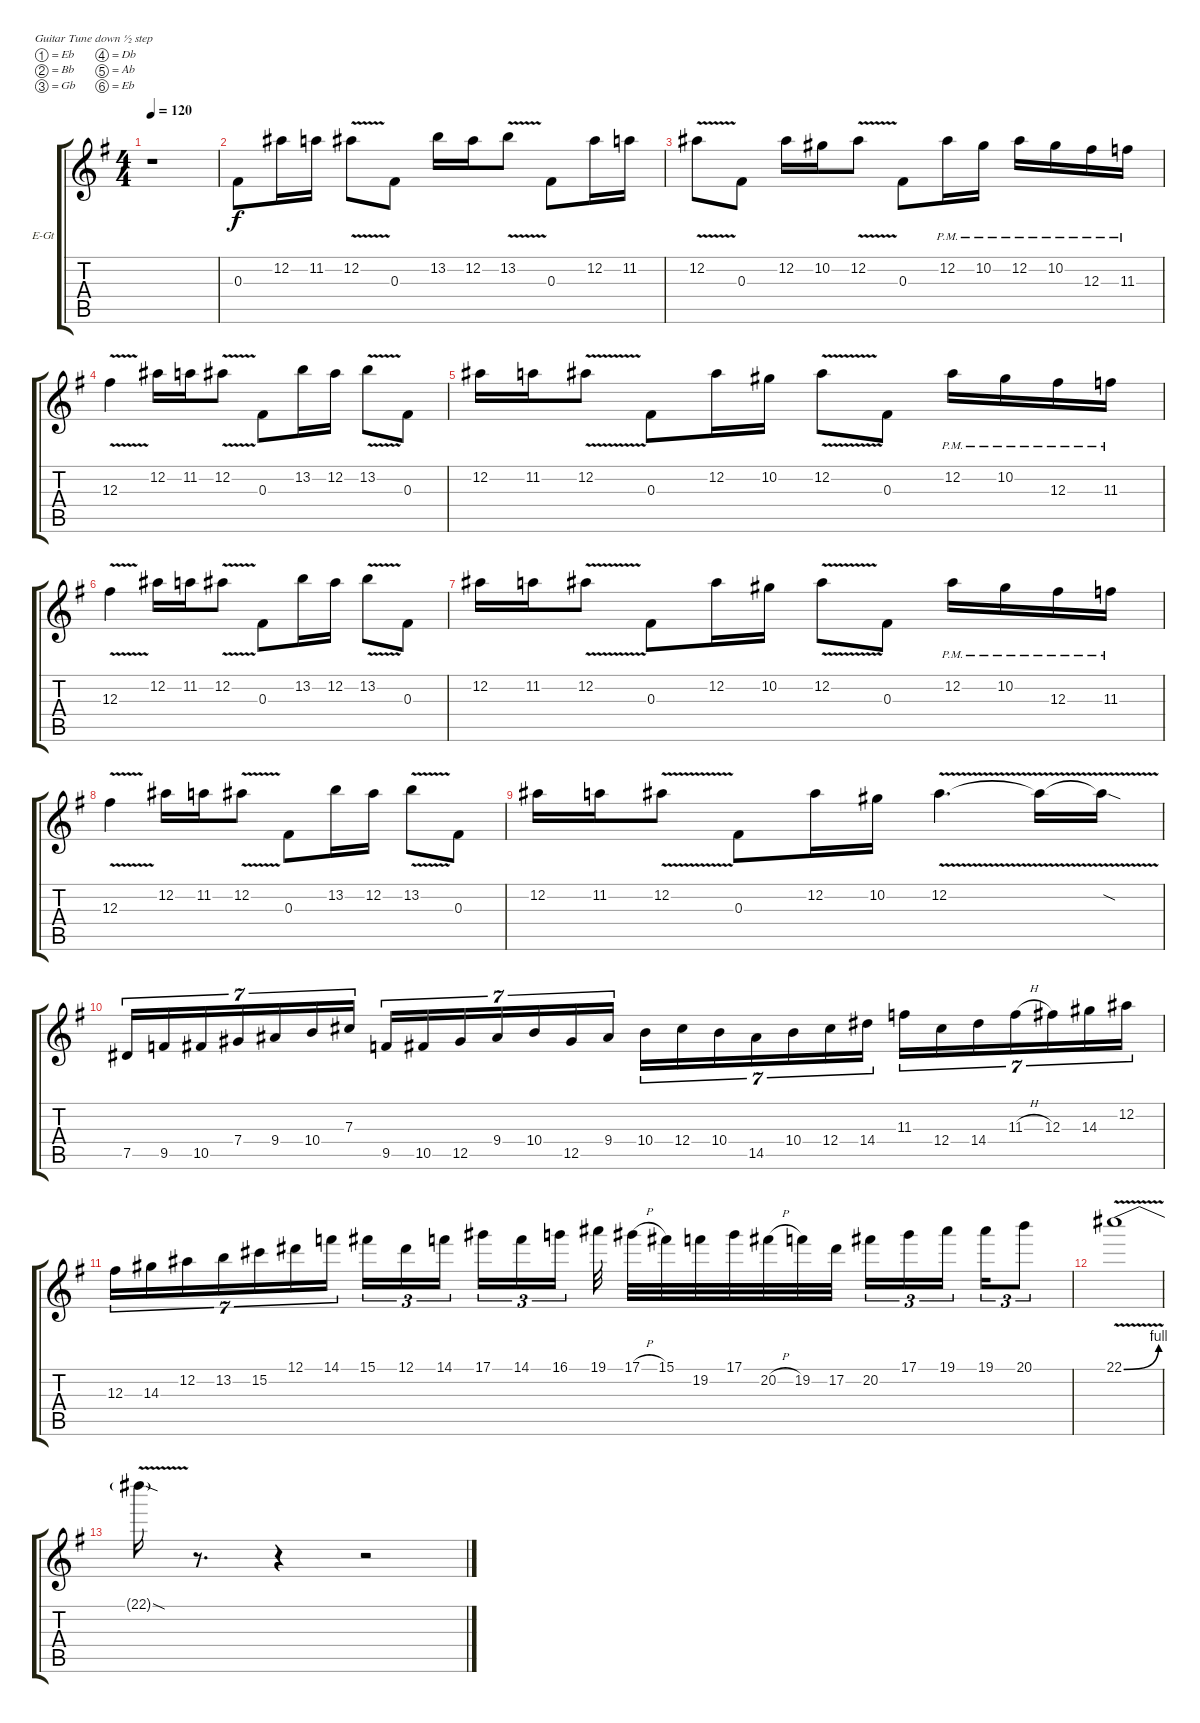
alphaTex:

\bracketExtendMode groupsimilarinstruments
\firstSystemTrackNameOrientation horizontal
\otherSystemsTrackNameOrientation horizontal
\track ("Guitar - Yngwie J. Malmsteen" "E-Gt") {instrument overdrivenguitar}
\staff {score tabs}
\tuning (Eb4 Bb3 Gb3 Db3 Ab2 Eb2)
\ts (4 4)
\tempo 120
\clef g2
\ks eminor
r.1{dy f} |
0.3.8 12.2.16 11.2.16 12.2{v}.8 0.3.8 13.2.16 12.2.16 13.2{v}.8 0.3.8 12.2.16 11.2.16 |
12.2{v}.8 0.3.8 12.2.16 10.2.16 12.2{v}.8 0.3.8 12.2{pm}.16 10.2{pm}.16 12.2{pm}.16 10.2{pm}.16 12.3{pm}.16 11.3{pm}.16 |
12.3{v}.4 12.2.16 11.2.16 12.2{v}.8 0.3.8 13.2.16 12.2.16 13.2{v}.8 0.3.8 |
12.2.16 11.2.16 12.2{v}.8 0.3.8 12.2.16 10.2.16 12.2{v}.8 0.3.8 12.2{pm}.16 10.2{pm}.16 12.3{pm}.16 11.3{pm}.16 |
12.3{v}.4 12.2.16 11.2.16 12.2{v}.8 0.3.8 13.2.16 12.2.16 13.2{v}.8 0.3.8 |
12.2.16 11.2.16 12.2{v}.8 0.3.8 12.2.16 10.2.16 12.2{v}.8 0.3.8 12.2{pm}.16 10.2{pm}.16 12.3{pm}.16 11.3{pm}.16 |
12.3{v}.4 12.2.16 11.2.16 12.2{v}.8 0.3.8 13.2.16 12.2.16 13.2{v}.8 0.3.8 |
12.2.16 11.2.16 12.2{v}.8 0.3.8 12.2.16 10.2.16 12.2{v}.4{d} 12.2{v t}.16 12.2{v sod t}.16 |
7.5.16{tu (7 4)} 9.5.16{tu (7 4)} 10.5.16{tu (7 4)} 7.4.16{tu (7 4)} 9.4.16{tu (7 4)} 10.4.16{tu (7 4)} 7.3.16{tu (7 4)} 9.5.16{tu (7 4)} 10.5.16{tu (7 4)} 12.5.16{tu (7 4)} 9.4.16{tu (7 4)} 10.4.16{tu (7 4)} 12.5.16{tu (7 4)} 9.4.16{tu (7 4)} 10.4.16{tu (7 4)} 12.4.16{tu (7 4)} 10.4.16{tu (7 4)} 14.5.16{tu (7 4)} 10.4.16{tu (7 4)} 12.4.16{tu (7 4)} 14.4.16{tu (7 4)} 11.3.16{tu (7 4)} 12.4.16{tu (7 4)} 14.4.16{tu (7 4)} 11.3{h}.16{tu (7 4)} 12.3.16{tu (7 4)} 14.3.16{tu (7 4)} 12.2.16{tu (7 4)} |
12.3.16{tu (7 4)} 14.3.16{tu (7 4)} 12.2.16{tu (7 4)} 13.2.16{tu (7 4)} 15.2.16{tu (7 4)} 12.1.16{tu (7 4)} 14.1.16{tu (7 4)} 15.1.16{tu (3 2)} 12.1.16{tu (3 2)} 14.1.16{tu (3 2)} 17.1.16{tu (3 2)} 14.1.16{tu (3 2)} 16.1.16{tu (3 2)} 19.1.32 17.1{h}.32 15.1.32 19.2.32 17.1.32 20.2{h}.32 19.2.32 17.2.32 20.2.16{tu (3 2)} 17.1.16{tu (3 2)} 19.1.16{tu (3 2)} 19.1.16{tu (3 2)} 20.1.8{tu (3 2)} |
22.1{be (bend 0 0 60 4) v}.1 |
22.1{v sod t}.16 r.8{d} r.4 r.2
